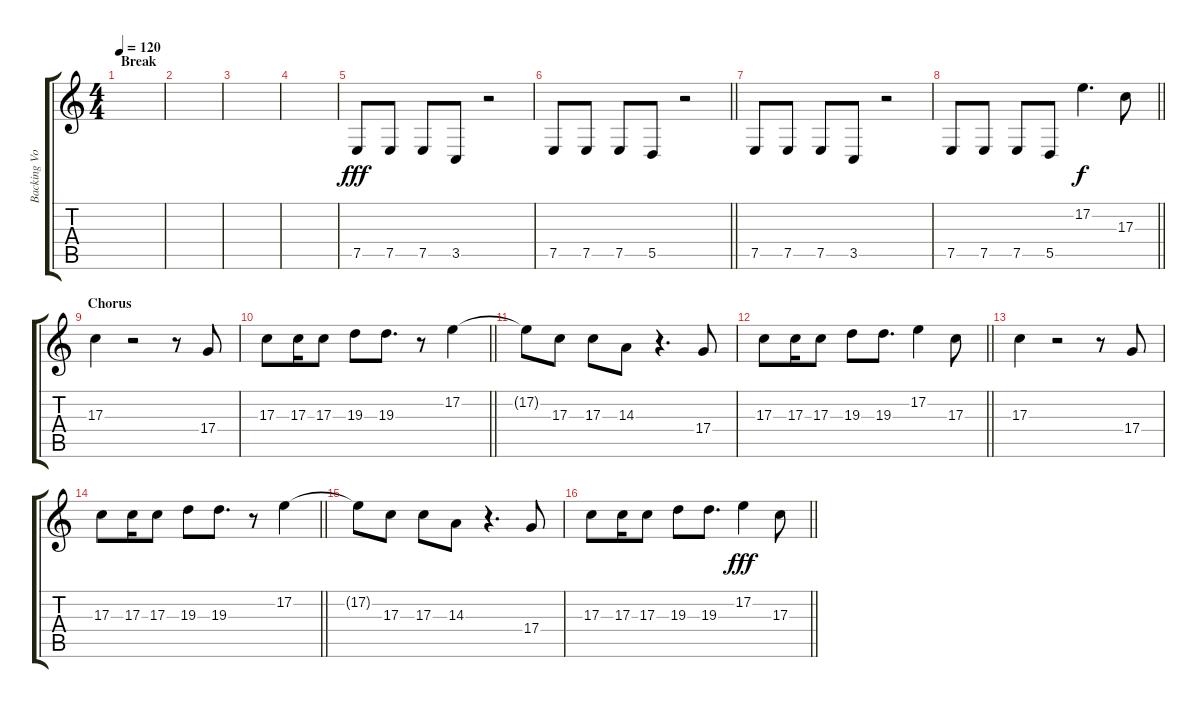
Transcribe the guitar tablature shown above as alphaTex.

\track ("Backing Vocals" "Backing Vo") {instrument lead3calliope}
\staff {score tabs}
\tuning (E4 B3 G3 D3 A2 E2) {hide}
\ts (4 4)
\section ("" "Break")
\tempo 120
\clef g2
\ks c
|
|
|
|
7.5.8{dy fff} 7.5.8 7.5.8 3.5.8 r.2 |
\barLineRight lightlight
7.5.8 7.5.8 7.5.8 5.5.8 r.2 |
7.5.8 7.5.8 7.5.8 3.5.8 r.2 |
\barLineRight lightlight
7.5.8 7.5.8 7.5.8 5.5.8 17.2.4{d dy f} 17.3.8 |
\section ("" "Chorus")
17.3.4 r.2 r.8 17.4.8 |
\barLineRight lightlight
17.3.8 17.3.16 17.3.8 19.3.8 19.3.8{d} r.8 17.2.4 |
17.2{t}.8 17.3.8 17.3.8 14.3.8 r.4{d} 17.4.8 |
\barLineRight lightlight
17.3.8 17.3.16 17.3.8 19.3.8 19.3.8{d} 17.2.4 17.3.8 |
17.3.4 r.2 r.8 17.4.8 |
\barLineRight lightlight
17.3.8 17.3.16 17.3.8 19.3.8 19.3.8{d} r.8 17.2.4 |
17.2{t}.8 17.3.8 17.3.8 14.3.8 r.4{d} 17.4.8 |
\barLineRight lightlight
17.3.8 17.3.16 17.3.8 19.3.8 19.3.8{d} 17.2.4{dy fff} 17.3.8
